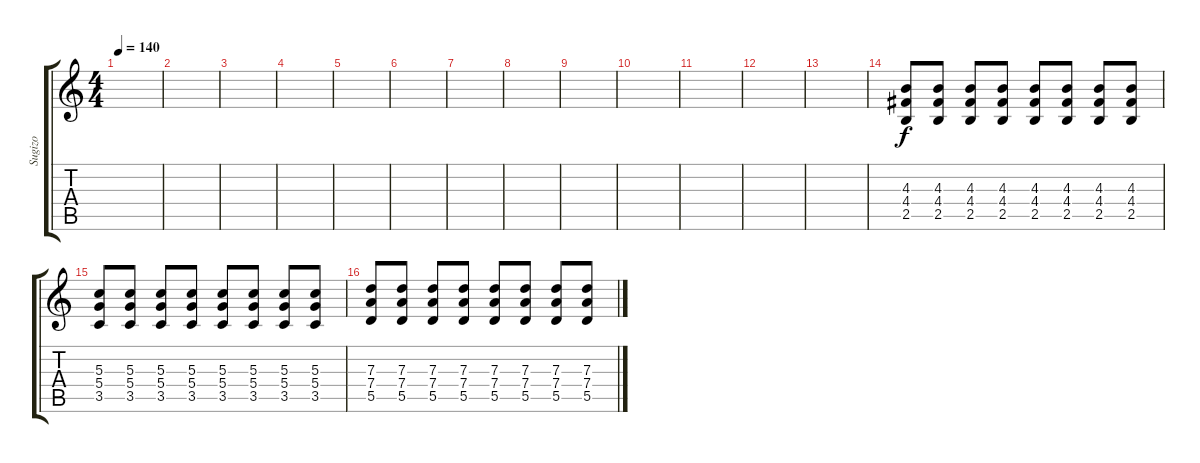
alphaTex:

\track ("Sugizo" "Sugizo") {instrument distortionguitar}
\staff {score tabs}
\tuning (E4 B3 G3 D3 A2 D2) {hide}
\ts (4 4)
\tempo 140
\clef g2
\ks c
|
|
|
|
|
|
|
|
|
|
|
|
|
(4.3 4.4 2.5).8 (4.3 4.4 2.5).8 (4.3 4.4 2.5).8 (4.3 4.4 2.5).8 (4.3 4.4 2.5).8 (4.3 4.4 2.5).8 (4.3 4.4 2.5).8 (4.3 4.4 2.5).8 |
(5.3 5.4 3.5).8 (5.3 5.4 3.5).8 (5.3 5.4 3.5).8 (5.3 5.4 3.5).8 (5.3 5.4 3.5).8 (5.3 5.4 3.5).8 (5.3 5.4 3.5).8 (5.3 5.4 3.5).8 |
(7.3 7.4 5.5).8 (7.3 7.4 5.5).8 (7.3 7.4 5.5).8 (7.3 7.4 5.5).8 (7.3 7.4 5.5).8 (7.3 7.4 5.5).8 (7.3 7.4 5.5).8 (7.3 7.4 5.5).8
